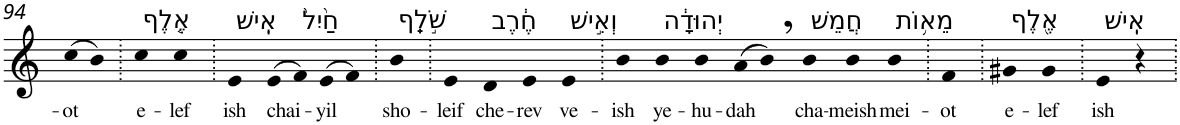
**kern	**text
*part1	*part1
*staff1	*staff1
*I"Piano	*
*I'Pno	*
!!LO:PB:g=z
*clefG2	*
*k[]	*
=94	=94
!	!LO:LY:b
(>8cc	-ot
8b)	.
=95.	=95.
!LO:TX:a:t=אֶ֤לֶף	!
!	!LO:LY:b
4cc	e-
!	!LO:LY:b
4cc	-lef
=96.	=96.
!LO:TX:a:t=אִֽישׁ	!
!	!LO:LY:b
4e	ish
!LO:TX:a:t=חַ֙יִל֙	!
!	!LO:LY:b
(>8e	chai-
8f)	.
!	!LO:LY:b
(>8e	-yil
8f)	.
=97.	=97.
!LO:TX:a:t=שֹׁ֣לֵֽף	!
!	!LO:LY:b
4b	sho-
=98.	=98.
!	!LO:LY:b
4e	-leif
!LO:TX:a:t=חֶ֔רֶב	!
!	!LO:LY:b
4d	che-
!	!LO:LY:b
4e	-rev
!LO:TX:a:t=וְאִ֣ישׁ	!
!	!LO:LY:b
4e	ve-
=99.	=99.
!	!LO:LY:b
4b	-ish
!LO:TX:a:t=יְהוּדָ֔ה	!
!	!LO:LY:b
4b	ye-
!	!LO:LY:b
4b	-hu-
!	!LO:LY:b
(>8a	-dah
8b,)	.
!LO:TX:a:t=חֲמֵשׁ	!
!	!LO:LY:b
4b	cha-
!	!LO:LY:b
4b	-meish
!LO:TX:a:t=מֵא֥וֹת	!
!	!LO:LY:b
4b	mei-
=100.	=100.
!	!LO:LY:b
4f	-ot
=101.	=101.
!LO:TX:a:t=אֶ֖לֶף	!
!	!LO:LY:b
4g#X	e-
!	!LO:LY:b
4g#	-lef
=102.	=102.
!LO:TX:a:t=אִֽישׁ	!
!	!LO:LY:b
4e	ish
4r	.
=.	=.
*-	*-
